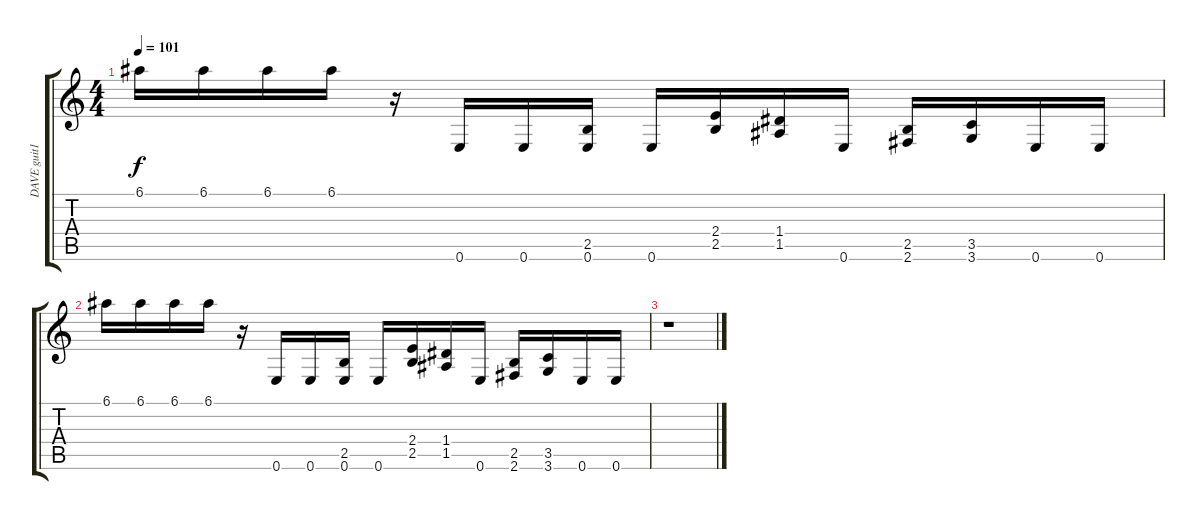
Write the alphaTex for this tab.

\track ("DAVE guit1" "DAVE guit1") {instrument distortionguitar}
\staff {score tabs}
\tuning (E4 B3 G3 D3 A2 E2) {hide}
\ts (4 4)
\tempo 101
\clef g2
\ks c
6.1.16{dy f} 6.1.16 6.1.16 6.1.16 r.16 0.6.16 0.6.16 (2.5 0.6).16 0.6.16 (2.4 2.5).16 (1.4 1.5).16 0.6.16 (2.5 2.6).16 (3.5 3.6).16 0.6.16 0.6.16 |
6.1.16 6.1.16 6.1.16 6.1.16 r.16 0.6.16 0.6.16 (2.5 0.6).16 0.6.16 (2.4 2.5).16 (1.4 1.5).16 0.6.16 (2.5 2.6).16 (3.5 3.6).16 0.6.16 0.6.16 |
r.1
